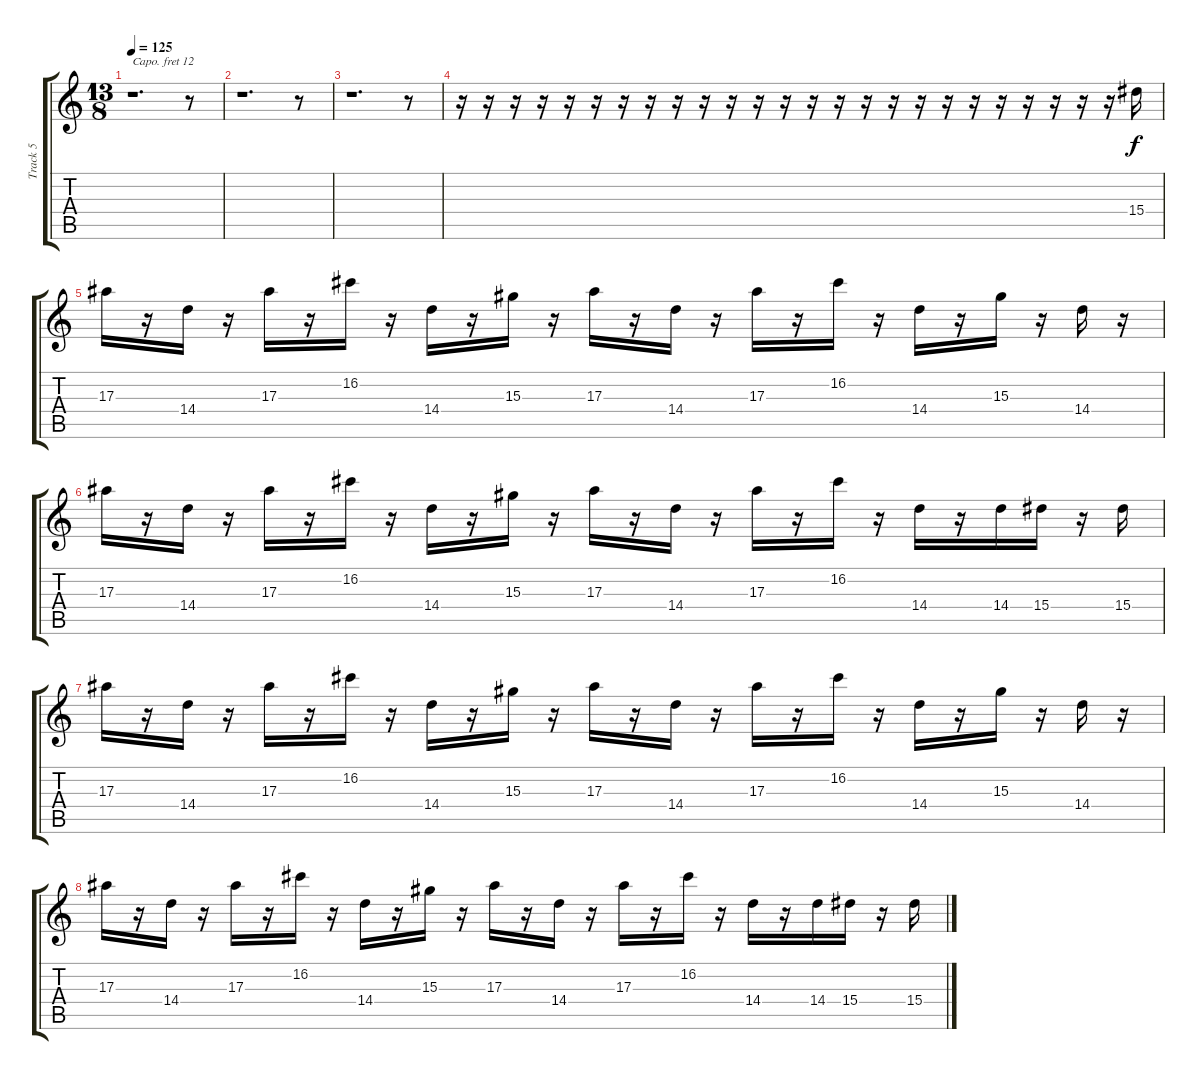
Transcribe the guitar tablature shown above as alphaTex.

\track ("Track 5" "Track 5") {instrument fx4atmosphere}
\staff {score tabs}
\capo 12
\tuning (D4 A3 F3 C3 G2 D2) {hide}
\ts (13 8)
\tempo 125
\clef g2
\ks c
r.1{d dy f} r.8 |
r.1{d} r.8 |
r.1{d} r.8 |
r.16 r.16 r.16 r.16 r.16 r.16 r.16 r.16 r.16 r.16 r.16 r.16 r.16 r.16 r.16 r.16 r.16 r.16 r.16 r.16 r.16 r.16 r.16 r.16 r.16 15.4.16 |
17.3.16 r.16 14.4.16 r.16 17.3.16 r.16 16.2.16 r.16 14.4.16 r.16 15.3.16 r.16 17.3.16 r.16 14.4.16 r.16 17.3.16 r.16 16.2.16 r.16 14.4.16 r.16 15.3.16 r.16 14.4.16 r.16 |
17.3.16 r.16 14.4.16 r.16 17.3.16 r.16 16.2.16 r.16 14.4.16 r.16 15.3.16 r.16 17.3.16 r.16 14.4.16 r.16 17.3.16 r.16 16.2.16 r.16 14.4.16 r.16 14.4.16 15.4.16 r.16 15.4.16 |
17.3.16 r.16 14.4.16 r.16 17.3.16 r.16 16.2.16 r.16 14.4.16 r.16 15.3.16 r.16 17.3.16 r.16 14.4.16 r.16 17.3.16 r.16 16.2.16 r.16 14.4.16 r.16 15.3.16 r.16 14.4.16 r.16 |
17.3.16 r.16 14.4.16 r.16 17.3.16 r.16 16.2.16 r.16 14.4.16 r.16 15.3.16 r.16 17.3.16 r.16 14.4.16 r.16 17.3.16 r.16 16.2.16 r.16 14.4.16 r.16 14.4.16 15.4.16 r.16 15.4.16
